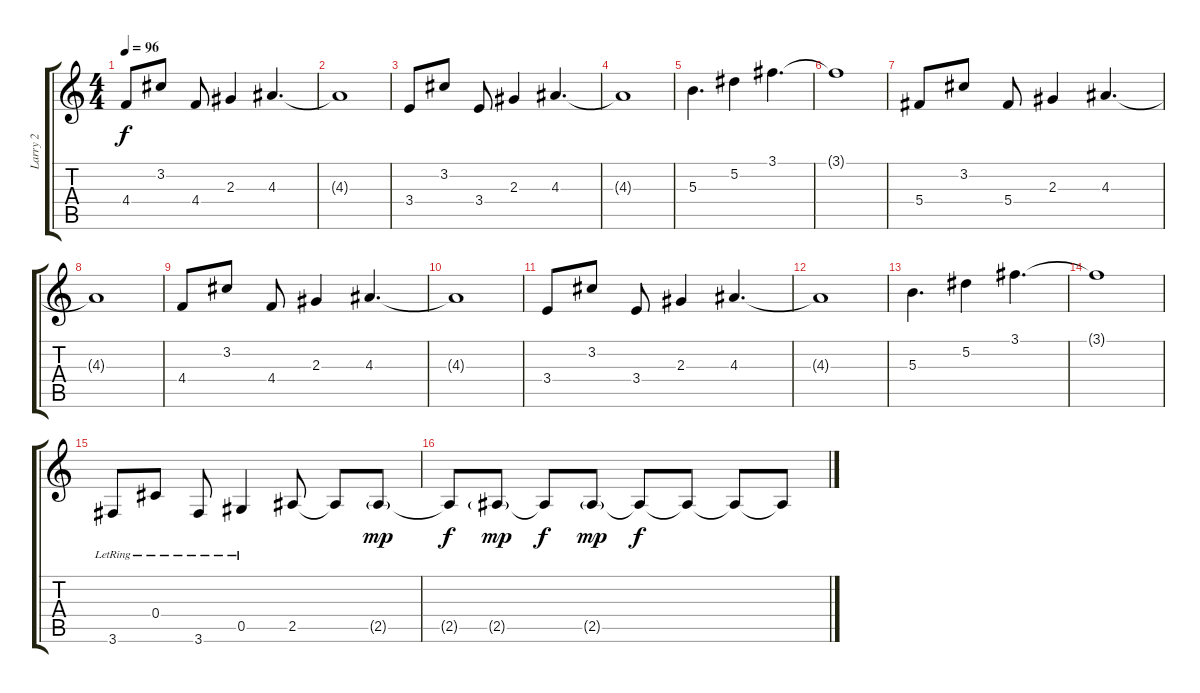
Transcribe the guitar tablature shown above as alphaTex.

\track ("Larry 2" "Larry 2") {instrument electricguitarjazz}
\staff {score tabs}
\tuning (Eb4 Bb3 Gb3 Db3 Ab2 Eb2) {hide}
\ts (4 4)
\tempo 96
\clef g2
\ks c
4.4.8{dy f} 3.2.8 4.4.8 2.3.4 4.3.4{d} |
4.3{t}.1 |
3.4.8 3.2.8 3.4.8 2.3.4 4.3.4{d} |
4.3{t}.1 |
5.3.4{d} 5.2.4 3.1.4{d} |
3.1{t}.1 |
5.4.8 3.2.8 5.4.8 2.3.4 4.3.4{d} |
4.3{t}.1 |
4.4.8 3.2.8 4.4.8 2.3.4 4.3.4{d} |
4.3{t}.1 |
3.4.8 3.2.8 3.4.8 2.3.4 4.3.4{d} |
4.3{t}.1 |
5.3.4{d} 5.2.4 3.1.4{d} |
3.1{t}.1 |
3.6{lr}.8{volume 12 balance 15 instrument electricguitarjazz} 0.4{lr}.8 3.6{lr}.8 0.5{lr}.4 2.5.8 2.5{t}.8 2.5{g}.8{dy mp} |
2.5{t}.8{dy f} 2.5{g}.8{dy mp} 2.5{t}.8{dy f} 2.5{g}.8{dy mp} 2.5{t}.8{dy f} 2.5{t}.8 2.5{t}.8 2.5{t}.8
